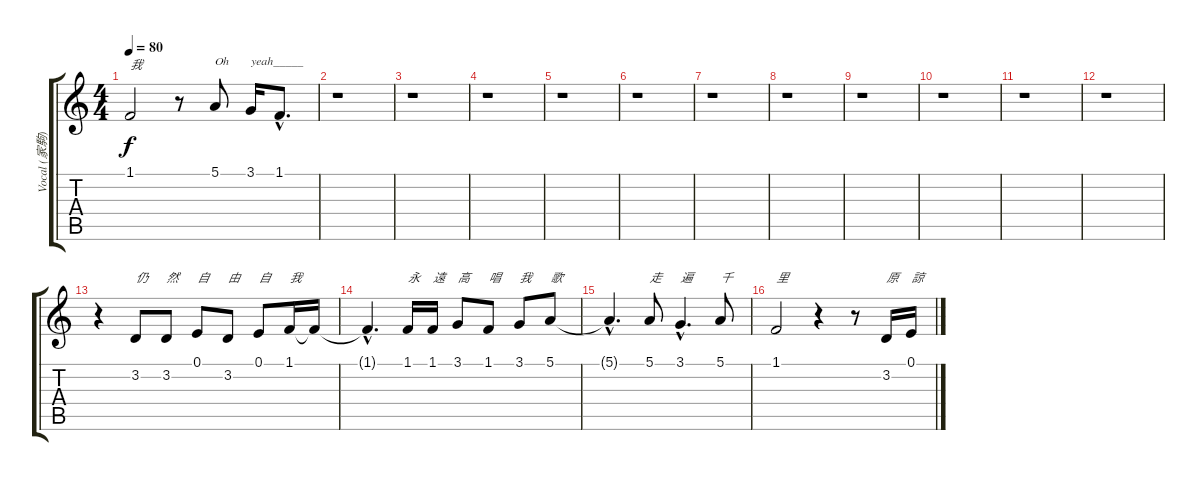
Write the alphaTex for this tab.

\track ("Vocal (家駒)" "Vocal (家駒)") {instrument choiraahs}
\staff {score tabs}
\tuning (E4 B3 G3 D3 A2 E2) {hide}
\ts (4 4)
\tempo 80
\clef g2
\ks c
1.1.2{txt "我" dy f} r.8 5.1.8{txt "Oh"} 3.1.16{txt "yeah_____"} 1.1{hac}.8{d} |
r.1 |
r.1 |
r.1 |
r.1 |
r.1 |
r.1 |
r.1 |
r.1 |
r.1 |
r.1 |
r.1 |
r.4 3.2.8{txt "仍"} 3.2.8{txt "然"} 0.1.8{txt "自"} 3.2.8{txt "由"} 0.1.8{txt "自"} 1.1.16{txt "我"} 1.1{t}.16 |
1.1{hac t}.4{d} 1.1.16{txt "永"} 1.1.16{txt "遠"} 3.1.8{txt "高"} 1.1.8{txt "唱"} 3.1.8{txt "我"} 5.1.8{txt "歌"} |
5.1{hac t}.4{d} 5.1.8{txt "走"} 3.1{hac}.4{d txt "遍"} 5.1.8{txt "千"} |
1.1.2{txt "里"} r.4 r.8 3.2.16{txt "原"} 0.1.16{txt "諒"}
